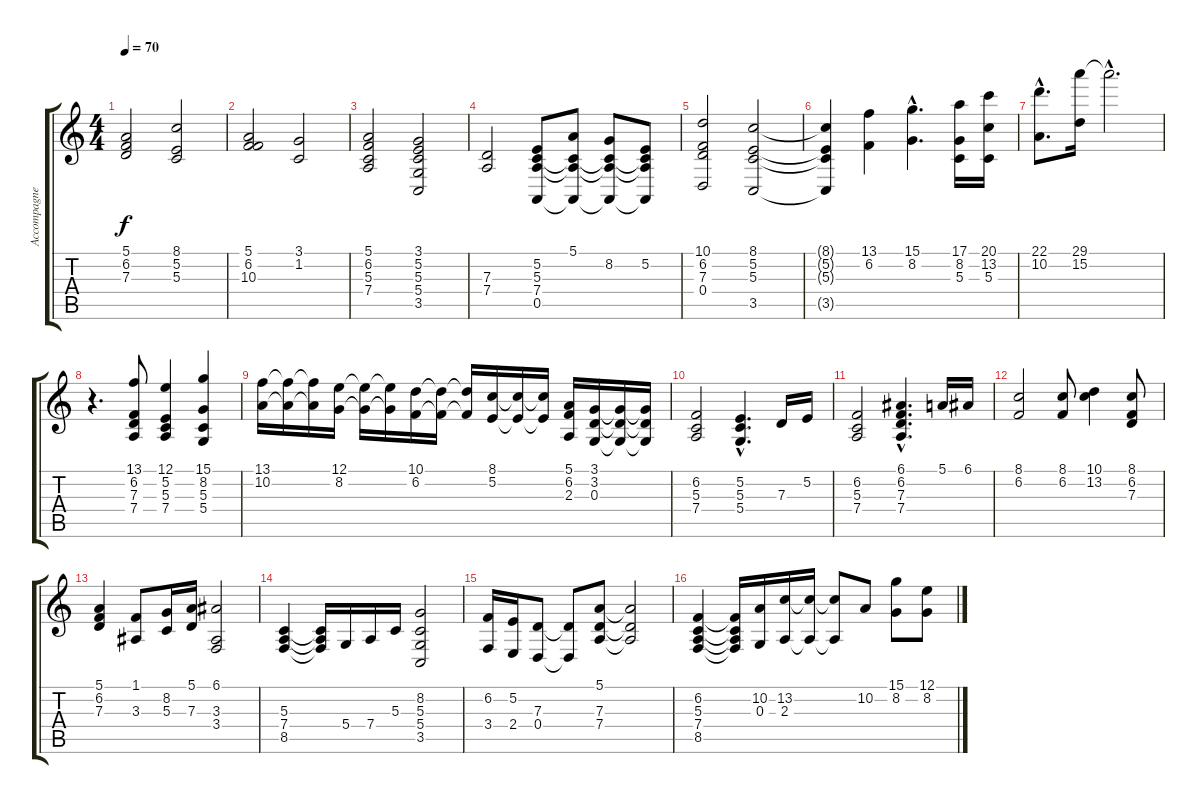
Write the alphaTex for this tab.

\track ("Accompagnement 1" "Accompagne") {instrument stringensemble1}
\staff {score tabs}
\tuning (E4 B3 G3 D3 A2 E2) {hide}
\ts (4 4)
\tempo 70
\clef g2
\ks c
(5.1 6.2 7.3).2{dy f volume 11} (8.1 5.2 5.3).2 |
(5.1 6.2 10.3).2 (3.1 1.2).2 |
(5.1 6.2 5.3 7.4).2 (3.1 5.2 5.3 5.4 3.5).2 |
(7.3 7.4).2 (5.2 5.3 7.4 0.5).8 (5.1 5.3{t} 7.4{t} 0.5{t}).8 (8.2 5.3{t} 7.4{t} 0.5{t}).8 (5.2 5.3{t} 7.4{t} 0.5{t}).8 |
(10.1 6.2 7.3 0.4).2 (8.1 5.2 5.3 3.5).2 |
(8.1{t} 5.2{t} 5.3{t} 3.5{t}).4 (13.1 6.2).4 (15.1{hac} 8.2{hac}).4{d} (17.1 8.2 5.3).16 (20.1 13.2 5.3).16 |
(22.1{hac} 10.2{hac}).8{d} (29.1 15.2).16 29.1{hac t}.2{d volume 6} |
r.4{d} (13.1 6.2 7.3 7.4).8{volume 6} (12.1 5.2 5.3 7.4).4{volume 8} (15.1 8.2 5.3 5.4).4{volume 11} |
(13.1 10.2).16{volume 11} (13.1{t} 10.2{t}).16 (13.1{t} 10.2{t}).16 (12.1 8.2).16 (12.1{t} 8.2{t}).16 (12.1{t} 8.2{t}).16 (10.1 6.2).16 (10.1{t} 6.2{t}).16 (10.1{t} 6.2{t}).16 (8.1 5.2).16 (8.1{t} 5.2{t}).16 (8.1{t} 5.2{t}).16 (5.1 6.2 2.3).16 (3.1 3.2 0.3).16 (3.1{t} 3.2{t} 0.3{t}).16 (3.1{t} 3.2{t} 0.3{t}).16 |
(6.2 5.3 7.4).2 (5.2{hac} 5.3{hac} 5.4{hac}).4{d} 7.3.16 5.2.16 |
(6.2 5.3 7.4).2 (6.1{hac} 6.2{hac} 7.3{hac} 7.4{hac}).4{d} 5.1.16 6.1.16 |
(8.1 6.2).2 (8.1 6.2).8 (10.1 13.2).4 (8.1 6.2 7.3).8 |
(5.1 6.2 7.3).4 (1.1 3.3).8 (8.2 5.3).16 (5.1 7.3).16 (6.1 3.3 3.4).2 |
(5.3 7.4 8.5).4 (5.3{t} 7.4{t} 8.5{t}).16 5.4.16 7.4.16 5.3.16 (8.2 5.3 5.4 3.5).2 |
(6.2 3.4).16 (5.2 2.4).16 (7.3 0.4).8 (7.3{t} 0.4{t}).8 (5.1 7.3 7.4).8 (5.1{t} 7.3{t} 7.4{t}).2 |
(6.2 5.3 7.4 8.5).4 (6.2{t} 5.3{t} 7.4{t} 8.5{t}).16 (10.2 0.3).16 (13.2 2.3).16 (13.2{t} 2.3{t}).16 (13.2{t} 2.3{t}).8 10.2.8 (15.1 8.2).8 (12.1 8.2).8
